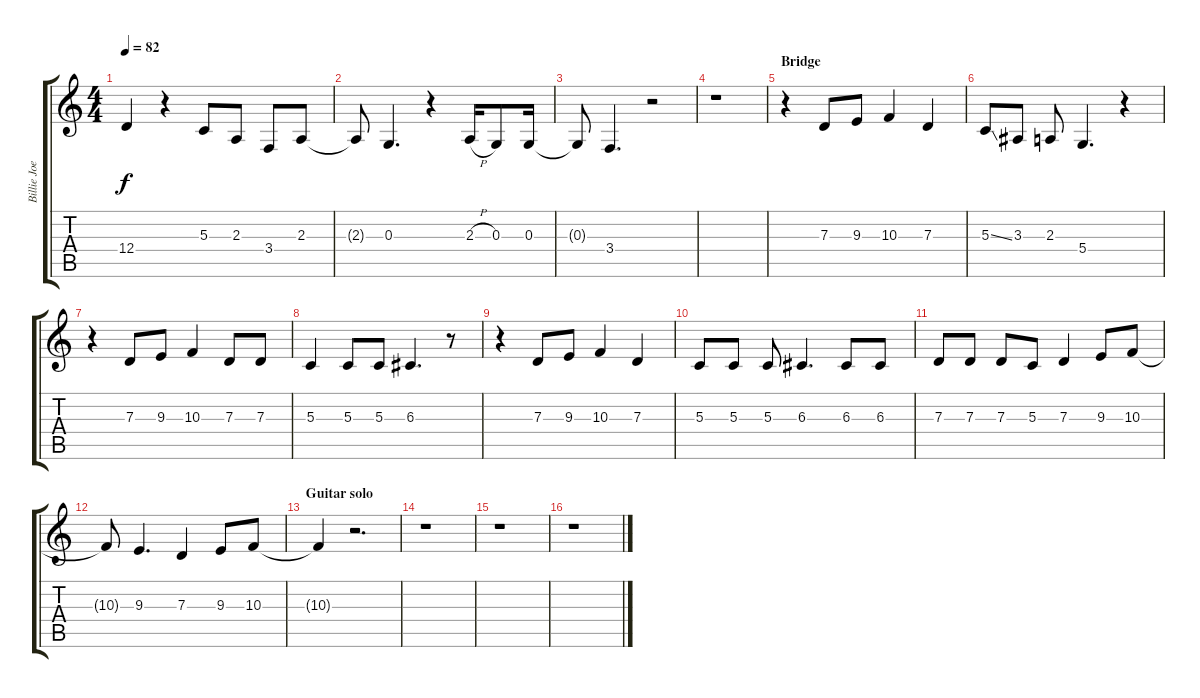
\track ("Billie Joe vocals" "Billie Joe") {instrument lead2sawtooth}
\staff {score tabs}
\tuning (E4 B3 G3 D3 A2 E2) {hide}
\ts (4 4)
\tempo 82
\clef g2
\ks c
12.4{t}.4{dy f} r.4 5.3.8 2.3.8 3.4.8 2.3.8 |
2.3{t}.8 0.3.4{d} r.4 2.3{h}.16 0.3.8 0.3.16 |
0.3{t}.8 3.4.4{d} r.2 |
r.1 |
\section ("" "Bridge")
r.4 7.3.8 9.3.8 10.3.4 7.3.4 |
5.3{ss}.8 3.3.8 2.3.8 5.4.4{d} r.4 |
r.4 7.3.8 9.3.8 10.3.4 7.3.8 7.3.8 |
5.3.4 5.3.8 5.3.8 6.3.4{d} r.8 |
r.4 7.3.8 9.3.8 10.3.4 7.3.4 |
5.3.8 5.3.8 5.3.8 6.3.4{d} 6.3.8 6.3.8 |
7.3.8 7.3.8 7.3.8 5.3.8 7.3.4 9.3.8 10.3.8 |
10.3{t}.8 9.3.4{d} 7.3.4 9.3.8 10.3.8 |
\section ("" "Guitar solo")
10.3{t}.4 r.2{d} |
r.1 |
r.1 |
r.1
